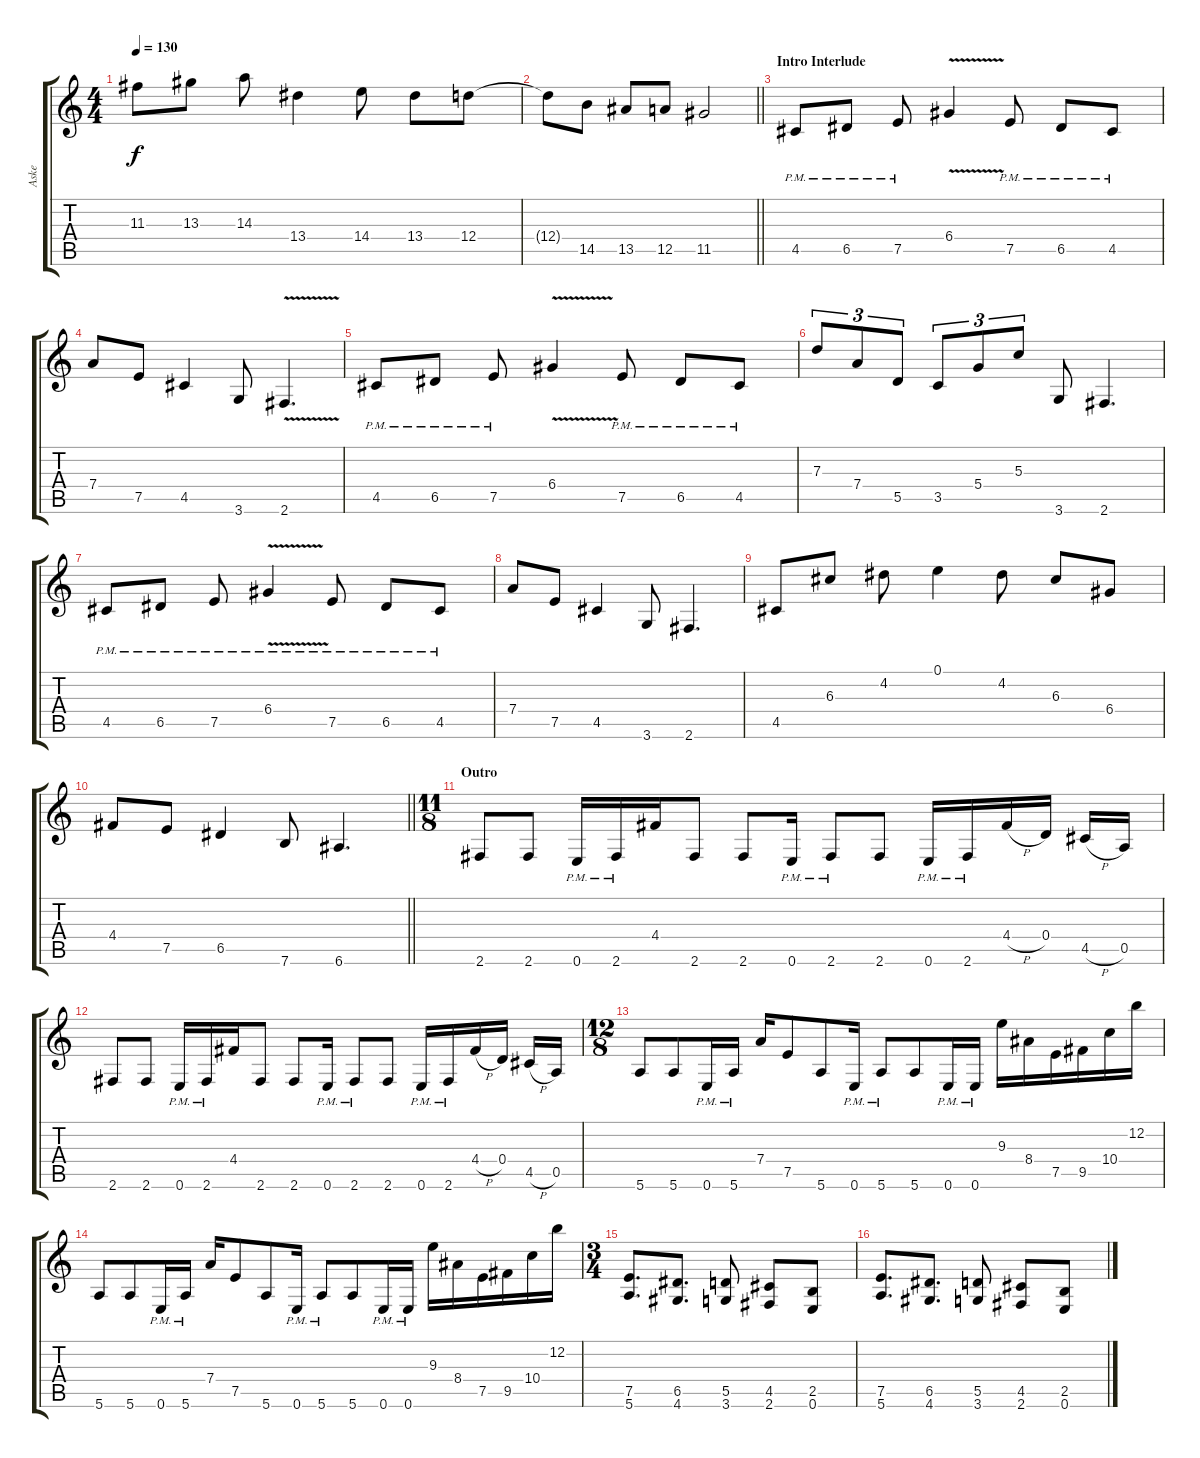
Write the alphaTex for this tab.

\track ("Aske" "Aske") {instrument overdrivenguitar}
\staff {score tabs}
\tuning (E4 B3 G3 D3 A2 E2) {hide}
\ts (4 4)
\tempo 130
\clef g2
\ks c
11.3.8{dy f} 13.3.8 14.3.8 13.4.4 14.4.8 13.4.8 12.4.8 |
\barLineRight lightlight
12.4{t}.8 14.5.8 13.5.8 12.5.8 11.5.2 |
\section ("" "Intro Interlude")
4.5{pm}.8 6.5{pm}.8 7.5{pm}.8 6.4{v}.4 7.5{pm}.8 6.5{pm}.8 4.5{pm}.8 |
7.4.8 7.5.8 4.5.4 3.6.8 2.6{v}.4{d} |
4.5{pm}.8 6.5{pm}.8 7.5{pm}.8 6.4{v}.4 7.5{pm}.8 6.5{pm}.8 4.5{pm}.8 |
7.3.8{tu (3 2)} 7.4.8{tu (3 2)} 5.5.8{tu (3 2)} 3.5.8{tu (3 2)} 5.4.8{tu (3 2)} 5.3.8{tu (3 2)} 3.6.8 2.6.4{d} |
4.5{pm}.8 6.5{pm}.8 7.5{pm}.8 6.4{v pm}.4 7.5{pm}.8 6.5{pm}.8 4.5{pm}.8 |
7.4.8 7.5.8 4.5.4 3.6.8 2.6.4{d} |
4.5.8 6.3.8 4.2.8 0.1.4 4.2.8 6.3.8 6.4.8 |
\barLineRight lightlight
4.4.8 7.5.8 6.5.4 7.6.8 6.6.4{d} |
\ts (11 8)
\section ("" "Outro")
2.6.8 2.6.8 0.6{pm}.16 2.6{pm}.16 4.4.16 2.6.8 2.6.8 0.6{pm}.16 2.6{pm}.8 2.6.8 0.6{pm}.16 2.6{pm}.16 4.4{h}.16 0.4.16 4.5{h}.16 0.5.16 |
2.6.8 2.6.8 0.6{pm}.16 2.6{pm}.16 4.4.16 2.6.8 2.6.8 0.6{pm}.16 2.6{pm}.8 2.6.8 0.6{pm}.16 2.6{pm}.16 4.4{h}.16 0.4.16 4.5{h}.16 0.5.16 |
\ts (12 8)
5.6.8 5.6.8 0.6{pm}.16 5.6{pm}.16 7.4.16 7.5.8 5.6.8 0.6{pm}.16 5.6{pm}.8 5.6.8 0.6{pm}.16 0.6{pm}.16 9.3.16 8.4.16 7.5.16 9.5.16 10.4.16 12.2.16 |
5.6.8 5.6.8 0.6{pm}.16 5.6{pm}.16 7.4.16 7.5.8 5.6.8 0.6{pm}.16 5.6{pm}.8 5.6.8 0.6{pm}.16 0.6{pm}.16 9.3.16 8.4.16 7.5.16 9.5.16 10.4.16 12.2.16 |
\ts (3 4)
(7.5 5.6).8{d} (6.5 4.6).8{d} (5.5 3.6).8 (4.5 2.6).8 (2.5 0.6).8 |
(7.5 5.6).8{d} (6.5 4.6).8{d} (5.5 3.6).8 (4.5 2.6).8 (2.5 0.6).8
